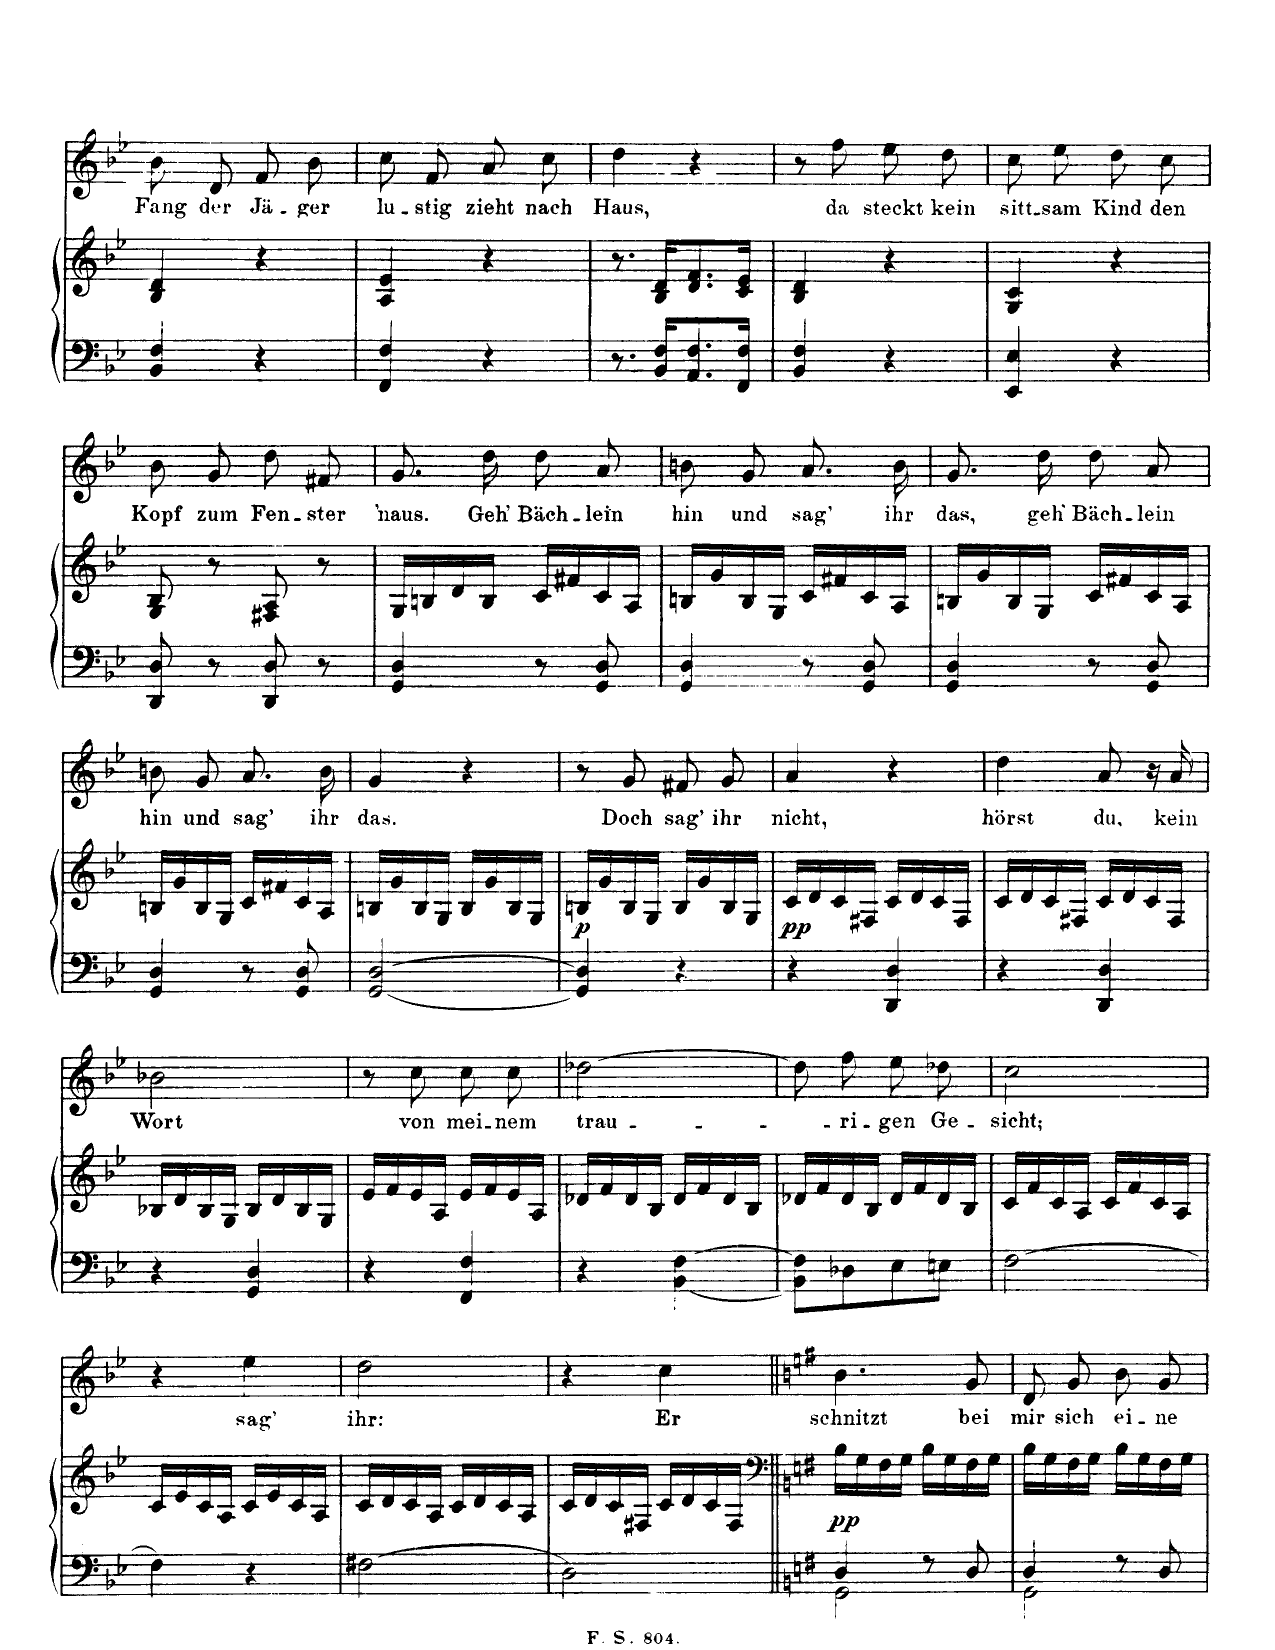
**kern	**kern	**dynam	**kern	**text
*part2	*part2	*part2	*part1	*part1
*staff3	*staff2	*staff2/3	*staff1	*staff1
*I"Pianoforte	*	*	*I"Singstimme	*
*I'Pno	*	*	*	*
*clefF4	*clefG2	*	*clefG2	*
*k[b-e-]	*k[b-e-]	*	*k[b-e-]	*
*M2/4	*M2/4	*	*M2/4	*
=45	=45	=45	=45	=45
4BB-/ 4F/	4B-/ 4d/	.	8b-/L	Fang
.	.	.	8d/J	der
4r	4r	.	8f/L	Jä-
.	.	.	8b-/J	-ger
=46	=46	=46	=46	=46
4FF/ 4F/	4A/ 4e-/	.	8cc/L	lu-
.	.	.	8f/J	-stig
4r	4r	.	8a\L	zieht
.	.	.	8cc\J	nach
=47	=47	=47	=47	=47
8.r	8.r	.	4dd\	Haus,
16BB-/ 16F/KL	16B-/ 16d/KL	.	.	.
8.AA/ 8.F/	8.d/ 8.f/	.	4r	.
16FF/ 16F/Jk	16c/ 16e-/Jk	.	.	.
=48	=48	=48	=48	=48
4BB-/ 4F/	4B-/ 4d/	.	8r	.
.	.	.	8ff\	da
4r	4r	.	8ee-\L	steckt
.	.	.	8dd\J	kein
=49	=49	=49	=49	=49
4EE-/ 4E-/	4G/ 4c/	.	8cc\L	sitt-
.	.	.	8ee-\J	-sam
4r	4r	.	8dd\L	Kind
.	.	.	8cc\J	den
=50	=50	=50	=50	=50
8DD/ 8D/	8G/ 8B-/	.	8.b-/L	Kopf
8r	8r	.	.	.
.	.	.	16g/Jk	zum
8DD/ 8D/	8F#X/ 8A/	.	8.dd/L	Fen-
8r	8r	.	.	.
.	.	.	16f#X/Jk	-ster
=51	=51	=51	=51	=51
4GG/ 4D/	16G/LL	.	8.g\L	'naus.
.	16Bn/	.	.	.
.	16d/	.	.	.
.	16B/JJ	.	16dd\Jk	Geh'
8r	16c/LL	.	8dd\L	Bäch-
.	16f#X/	.	.	.
8GG/ 8D/	16c/	.	8a\J	-lein
.	16A/JJ	.	.	.
=52	=52	=52	=52	=52
4GG/ 4D/	16Bn/LL	.	8bn/L	hin
.	16g/	.	.	.
.	16B/	.	8g/J	und
.	16G/JJ	.	.	.
8r	16c/LL	.	8.a/L	sag'
.	16f#X/	.	.	.
8GG/ 8D/	16c/	.	.	.
.	16A/JJ	.	16b/Jk	ihr
=53	=53	=53	=53	=53
4GG/ 4D/	16Bn/LL	.	8.g\L	das,
.	16g/	.	.	.
.	16B/	.	.	.
.	16G/JJ	.	16dd\Jk	geh'
8r	16c/LL	.	8dd\L	Bäch-
.	16f#X/	.	.	.
8GG/ 8D/	16c/	.	8a\J	-lein
.	16A/JJ	.	.	.
=54	=54	=54	=54	=54
4GG/ 4D/	16Bn/LL	.	8bn/L	hin
.	16g/	.	.	.
.	16B/	.	8g/J	und
.	16G/JJ	.	.	.
8r	16c/LL	.	8.a/L	sag'
.	16f#X/	.	.	.
8GG/ 8D/	16c/	.	.	.
.	16A/JJ	.	16b/Jk	ihr
=55	=55	=55	=55	=55
[2GG/ [2D/	16Bn/LL	.	4g/	das.
.	16g/	.	.	.
.	16B/	.	.	.
.	16G/JJ	.	.	.
.	16B/LL	.	4r	.
.	16g/	.	.	.
.	16B/	.	.	.
.	16G/JJ	.	.	.
=56	=56	=56	=56	=56
!	!	!LO:DY:b=2	!	!
4GG/] 4D/]	16Bn/LL	p	8r	.
.	16g/	.	.	.
.	16B/	.	8g/	Doch
.	16G/JJ	.	.	.
4r	16B/LL	.	8f#X/L	sag'
.	16g/	.	.	.
.	16B/	.	8g/J	ihr
.	16G/JJ	.	.	.
=57	=57	=57	=57	=57
!	!	!LO:DY:b=2	!	!
4r	16c/LL	pp	4a/	nicht,
.	16d/	.	.	.
.	16c/	.	.	.
.	16F#X/JJ	.	.	.
4DD/ 4D/	16c/LL	.	4r	.
.	16d/	.	.	.
.	16c/	.	.	.
.	16F#/JJ	.	.	.
=58	=58	=58	=58	=58
4r	16c/LL	.	4dd\	hörst
.	16d/	.	.	.
.	16c/	.	.	.
.	16F#X/JJ	.	.	.
4DD/ 4D/	16c/LL	.	8a/	du,
.	16d/	.	.	.
.	16c/	.	16r	.
.	16F#/JJ	.	16a/	kein
=59	=59	=59	=59	=59
4r	16B-X/LL	.	2b-X\	Wort
.	16d/	.	.	.
.	16B-/	.	.	.
.	16G/JJ	.	.	.
4GG/ 4D/	16B-/LL	.	.	.
.	16d/	.	.	.
.	16B-/	.	.	.
.	16G/JJ	.	.	.
=60	=60	=60	=60	=60
4r	16e-/LL	.	8r	.
.	16f/	.	.	.
.	16e-/	.	8cc\	von
.	16A/JJ	.	.	.
4FF/ 4F/	16e-/LL	.	8cc\L	mei-
.	16f/	.	.	.
.	16e-/	.	8cc\J	-nem
.	16A/JJ	.	.	.
=61	=61	=61	=61	=61
4r	16d-X/LL	.	[2dd-X\	trau-
.	16f/	.	.	.
.	16d-/	.	.	.
.	16B-/JJ	.	.	.
[4BB-\ [4F\	16d-/LL	.	.	.
.	16f/	.	.	.
.	16d-/	.	.	.
.	16B-/JJ	.	.	.
=62	=62	=62	=62	=62
8BB-\] 8F\]L	16d-X/LL	.	8dd-\L]	--
.	16f/	.	.	.
8D-X\	16d-/	.	8ff\J	ri-
.	16B-/JJ	.	.	.
8E-\	16d-/LL	.	8ee-\L	-gen
.	16f/	.	.	.
8En\J	16d-/	.	8dd-X\J	Ge-
.	16B-/JJ	.	.	.
=63	=63	=63	=63	=63
[2F\	16c/LL	.	2cc\	-sicht;
.	16f/	.	.	.
.	16c/	.	.	.
.	16A/JJ	.	.	.
.	16c/LL	.	.	.
.	16f/	.	.	.
.	16c/	.	.	.
.	16A/JJ	.	.	.
=64	=64	=64	=64	=64
4F\]	16c/LL	.	4r	.
.	16e-/	.	.	.
.	16c/	.	.	.
.	16A/JJ	.	.	.
4r	16c/LL	.	4ee-\	sag'
.	16e-/	.	.	.
.	16c/	.	.	.
.	16A/JJ	.	.	.
=65	=65	=65	=65	=65
2F#X\	16c/LL	.	2dd\	ihr:
.	16d/	.	.	.
.	16c/	.	.	.
.	16A/JJ	.	.	.
.	16c/LL	.	.	.
.	16d/	.	.	.
.	16c/	.	.	.
.	16A/JJ	.	.	.
=66	=66	=66	=66	=66
2D\	16c/LL	.	4r	.
.	16d/	.	.	.
.	16c/	.	.	.
.	16F#X/JJ	.	.	.
.	16c/LL	.	4cc\	Er
.	16d/	.	.	.
.	16c/	.	.	.
.	16F#/JJ	.	.	.
=67||	=67||	=67||	=67||	=67||
*	*clefF4	*	*	*
*k[f#]	*k[f#]	*	*k[f#]	*
*^	*	*	*	*
!	!	!	!LO:DY:b=2	!	!
4D/	2GG\	16B\LL	pp	4.b\	schnitzt
.	.	16G\	.	.	.
.	.	16F#\	.	.	.
.	.	16G\JJ	.	.	.
8r	.	16B\LL	.	.	.
.	.	16G\	.	.	.
8D/	.	16F#\	.	8g/	bei
.	.	16G\JJ	.	.	.
=68	=68	=68	=68	=68	=68
4D/	2GG\	16B\LL	.	8d/L	mir
.	.	16G\	.	.	.
.	.	16F#\	.	8g/J	sich
.	.	16G\JJ	.	.	.
8r	.	16B\LL	.	8b/L	ei-
.	.	16G\	.	.	.
8D/	.	16F#\	.	8g/J	-ne
.	.	16G\JJ	.	.	.
*v	*v	*	*	*	*
=	=	=	=	=
*-	*-	*-	*-	*-
